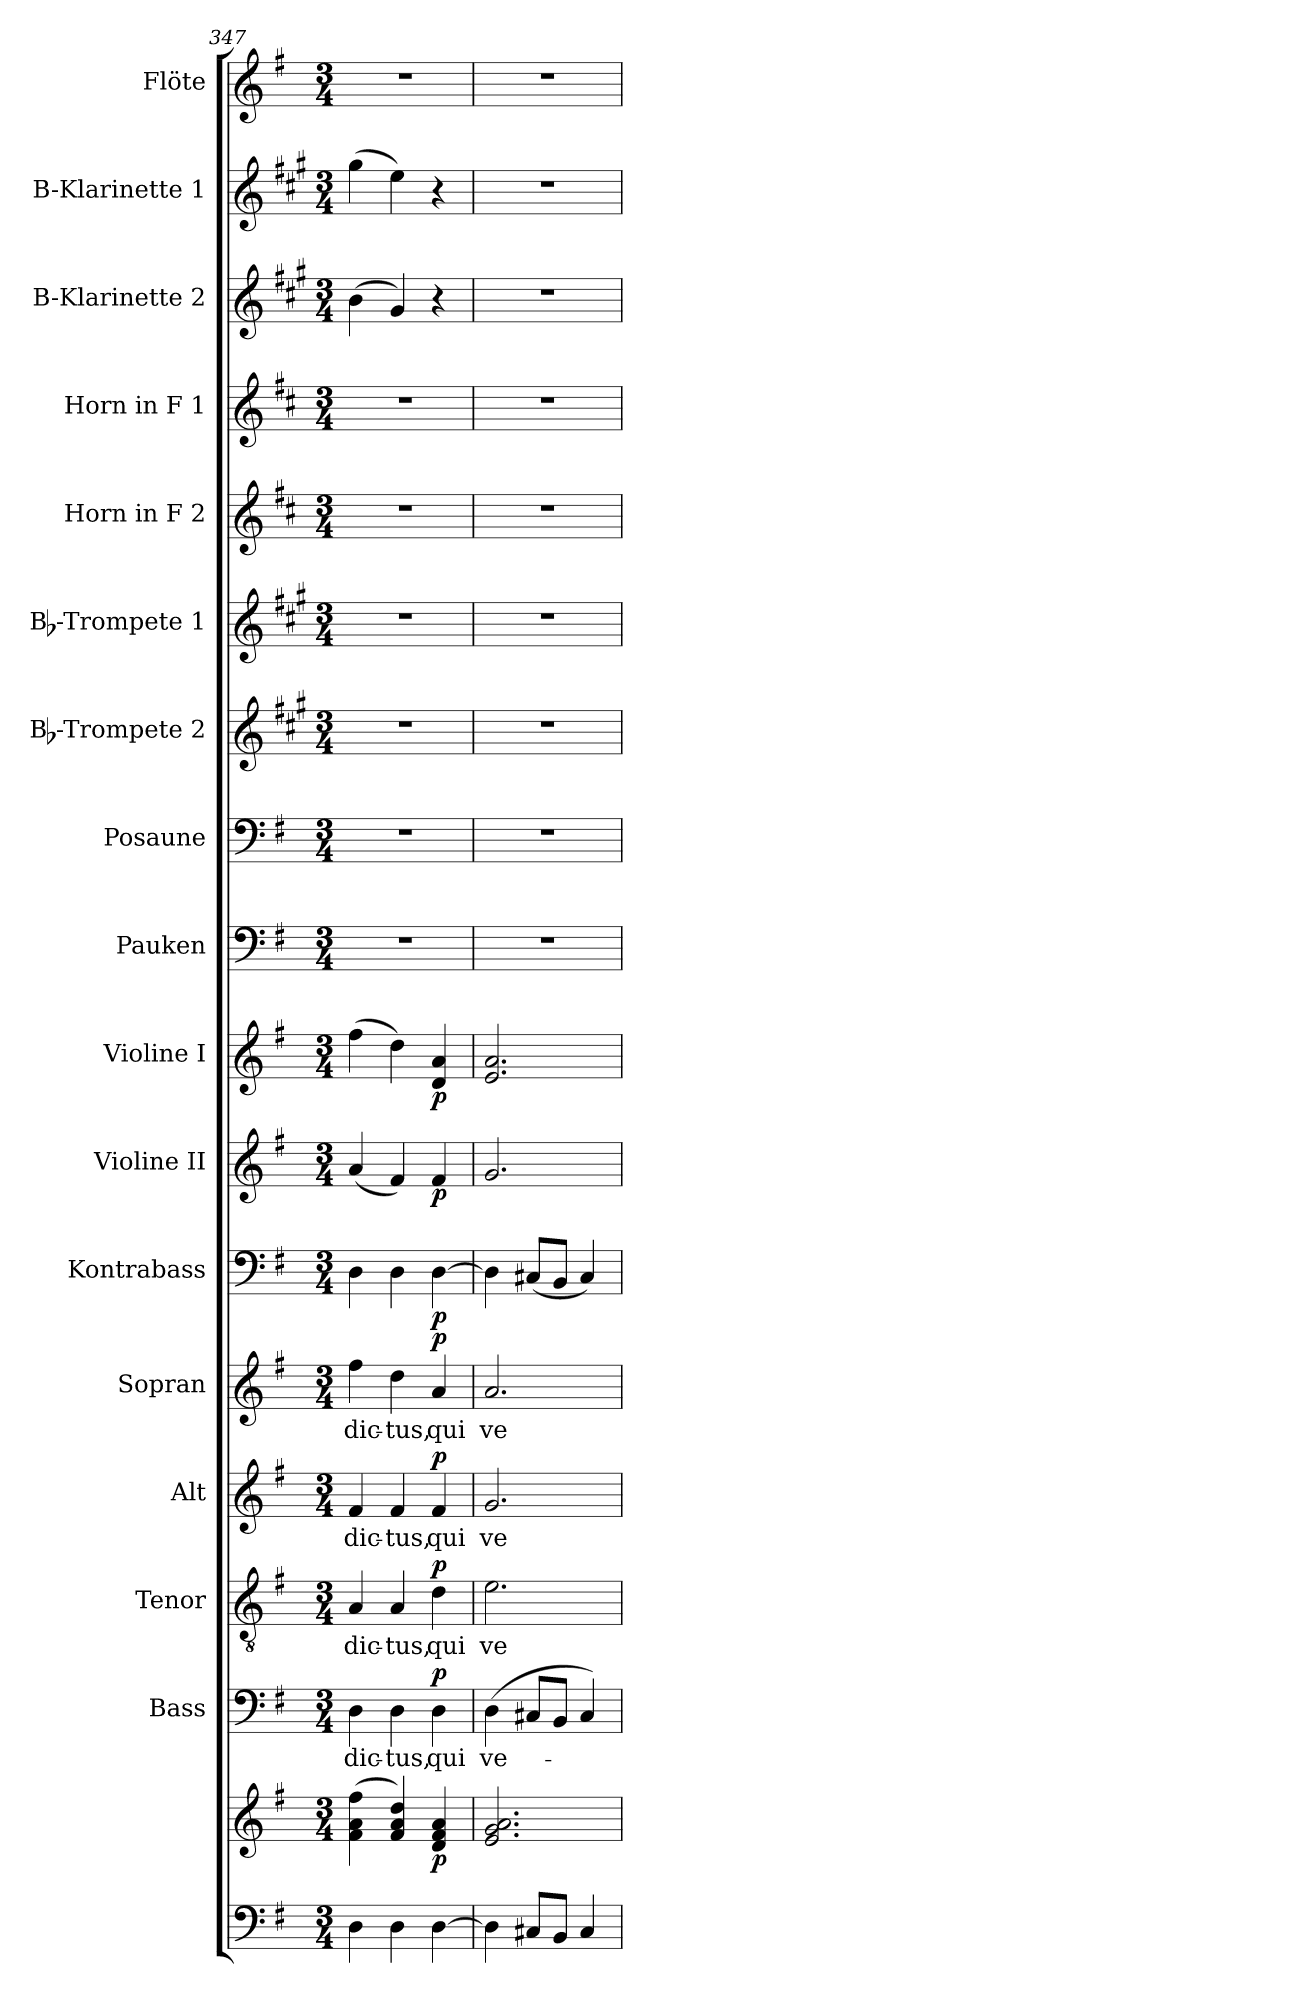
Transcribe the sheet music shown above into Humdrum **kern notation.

**kern	**kern	**dynam	**kern	**text	**dynam	**kern	**text	**dynam	**kern	**text	**dynam	**kern	**text	**dynam	**kern	**dynam	**kern	**dynam	**kern	**dynam	**kern	**kern	**kern	**kern	**kern	**kern	**kern	**kern	**kern
*part17	*part17	*part17	*part16	*part16	*part16	*part15	*part15	*part15	*part14	*part14	*part14	*part13	*part13	*part13	*part12	*part12	*part11	*part11	*part10	*part10	*part9	*part8	*part7	*part6	*part5	*part4	*part3	*part2	*part1
*staff18	*staff17	*staff17/18	*staff16	*staff16	*staff16	*staff15	*staff15	*staff15	*staff14	*staff14	*staff14	*staff13	*staff13	*staff13	*staff12	*staff12	*staff11	*staff11	*staff10	*staff10	*staff9	*staff8	*staff7	*staff6	*staff5	*staff4	*staff3	*staff2	*staff1
*	*	*	*I"Bass	*	*	*I"Tenor	*	*	*I"Alt	*	*	*I"Sopran	*	*	*I"Kontrabass	*	*I"Violine II	*	*I"Violine I	*	*I"Pauken	*I"Posaune	*I"Bb-Trompete 2	*I"Bb-Trompete 1	*I"Horn in F 2	*I"Horn in F 1	*I"B-Klarinette 2	*I"B-Klarinette 1	*I"Flöte
*	*	*	*I'B.	*	*	*I'T.	*	*	*I'A.	*	*	*I'S.	*	*	*I'Kb.	*	*I'Vl. II	*	*I'Vl. I	*	*I'Pk.	*I'Pos.	*I'Bb Trp. 2	*I'Bb Trp. 1	*I'Hrn. 2	*I'Hrn. 1	*I'B Kl. 2	*I'B Kl. 1	*I'Fl.
*clefF4	*clefG2	*	*clefF4	*	*	*clefGv2	*	*	*clefG2	*	*	*clefG2	*	*	*clefF4	*	*clefG2	*	*clefG2	*	*clefF4	*clefF4	*clefG2	*clefG2	*clefG2	*clefG2	*clefG2	*clefG2	*clefG2
*	*	*	*	*	*	*	*	*	*	*	*	*	*	*	*ITrd7c12	*	*	*	*	*	*	*	*ITrd1c2	*ITrd1c2	*ITrd4c7	*ITrd4c7	*ITrd1c2	*ITrd1c2	*
*k[f#]	*k[f#]	*	*k[f#]	*	*	*k[f#]	*	*	*k[f#]	*	*	*k[f#]	*	*	*k[f#]	*	*k[f#]	*	*k[f#]	*	*k[f#]	*k[f#]	*k[f#]	*k[f#]	*k[f#]	*k[f#]	*k[f#]	*k[f#]	*k[f#]
*G:	*G:	*	*G:	*	*	*G:	*	*	*G:	*	*	*G:	*	*	*G:	*	*G:	*	*G:	*	*G:	*G:	*G:	*G:	*G:	*G:	*G:	*G:	*G:
*M3/4	*M3/4	*	*M3/4	*	*	*M3/4	*	*	*M3/4	*	*	*M3/4	*	*	*M3/4	*	*M3/4	*	*M3/4	*	*M3/4	*M3/4	*M3/4	*M3/4	*M3/4	*M3/4	*M3/4	*M3/4	*M3/4
=347	=347	=347	=347	=347	=347	=347	=347	=347	=347	=347	=347	=347	=347	=347	=347	=347	=347	=347	=347	=347	=347	=347	=347	=347	=347	=347	=347	=347	=347
!	!	!	!	!LO:LY:b	!	!	!LO:LY:b	!	!	!LO:LY:b	!	!	!LO:LY:b	!	!	!	!	!	!	!	!	!	!	!	!	!	!	!	!
4D\	(>4f#\ 4a\ 4ff#\	.	4D\	-dic-	.	4A/	-dic-	.	4f#/	-dic-	.	4ff#\	-dic-	.	4DD\	.	(<4a/	.	(>4ff#\	.	2.r	2.r	2.r	2.r	2.r	2.r	(>4a\	(>4ff#\	2.r
!	!	!	!	!LO:LY:b	!	!	!LO:LY:b	!	!	!LO:LY:b	!	!	!LO:LY:b	!	!	!	!	!	!	!	!	!	!	!	!	!	!	!	!
4D\	4f#/ 4a/ 4dd/)	.	4D\	-tus,	.	4A/	-tus,	.	4f#/	-tus,	.	4dd\	-tus,	.	4DD\	.	4f#/)	.	4dd\)	.	.	.	.	.	.	.	4f#/)	4dd\)	.
!	!	!LO:DY:b	!	!LO:LY:b	!LO:DY:a	!	!LO:LY:b	!LO:DY:a	!	!LO:LY:b	!LO:DY:a	!	!LO:LY:b	!LO:DY:a	!	!LO:DY:b	!	!LO:DY:b	!	!LO:DY:b	!	!	!	!	!	!	!	!	!
[4D\	4d/ 4f#/ 4a/	p	4D\	qui	p	4d\	qui	p	4f#/	qui	p	4a/	qui	p	[4DD\	p	4f#/	p	4d/ 4a/	p	.	.	.	.	.	.	4r	4r	.
!!LO:PB:g=z
=348	=348	=348	=348	=348	=348	=348	=348	=348	=348	=348	=348	=348	=348	=348	=348	=348	=348	=348	=348	=348	=348	=348	=348	=348	=348	=348	=348	=348	=348
!	!	!	!	!LO:LY:b	!	!	!LO:LY:b	!	!	!LO:LY:b	!	!	!LO:LY:b	!	!	!	!	!	!	!	!	!	!	!	!	!	!	!	!
4D\]	2.e/ 2.g/ 2.a/	.	(>4D\	ve-	.	2.e\	ve-	.	2.g/	ve-	.	2.a/	ve-	.	4DD\]	.	2.g/	.	2.e/ 2.a/	.	2.r	2.r	2.r	2.r	2.r	2.r	2.r	2.r	2.r
8C#X/L	.	.	8C#X/L	.	.	.	.	.	.	.	.	.	.	.	(<8CC#X/L	.	.	.	.	.	.	.	.	.	.	.	.	.	.
8BB/J	.	.	8BB/J	.	.	.	.	.	.	.	.	.	.	.	8BBB/J	.	.	.	.	.	.	.	.	.	.	.	.	.	.
4C#/	.	.	4C#/)	.	.	.	.	.	.	.	.	.	.	.	4CC#/)	.	.	.	.	.	.	.	.	.	.	.	.	.	.
=	=	=	=	=	=	=	=	=	=	=	=	=	=	=	=	=	=	=	=	=	=	=	=	=	=	=	=	=	=
*-	*-	*-	*-	*-	*-	*-	*-	*-	*-	*-	*-	*-	*-	*-	*-	*-	*-	*-	*-	*-	*-	*-	*-	*-	*-	*-	*-	*-	*-
